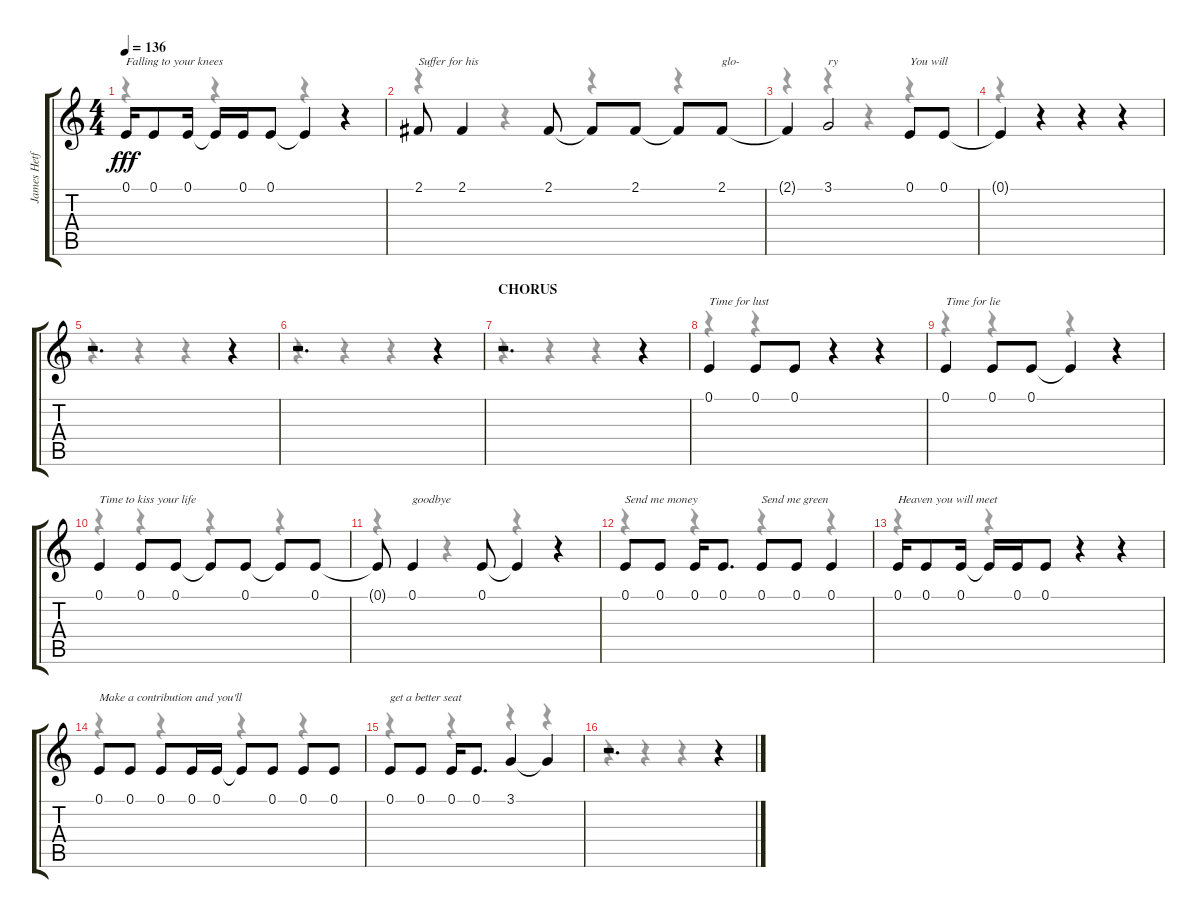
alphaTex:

\track ("James Hetfield (Vocals)" "James Hetf") {instrument baritonesax}
\staff {score tabs}
\tuning (E4 B3 G3 D3 A2 E2) {hide}
\voice
\ts (4 4)
\tempo 136
\clef g2
\ks c
0.1.16{txt "Falling to your knees" dy fff} 0.1.8 0.1.16 0.1{t}.16 0.1.16 0.1.8 0.1{t}.4 r.4 |
2.1.8{txt "Suffer for his"} 2.1.4 2.1.8 2.1{t}.8 2.1.8 2.1{t}.8 2.1.8{txt "glo-"} |
2.1{t}.4 3.1.2{txt "ry"} 0.1.8{txt "You will"} 0.1.8 |
0.1{t}.4 r.4 r.4 r.4 |
r.2{d} r.4 |
r.2{d} r.4 |
\section ("" "CHORUS")
r.2{d} r.4 |
0.1.4{txt "Time for lust"} 0.1.8 0.1.8 r.4 r.4 |
0.1.4{txt "Time for lie"} 0.1.8 0.1.8 0.1{t}.4 r.4 |
0.1.4{txt "Time to kiss your life"} 0.1.8 0.1.8 0.1{t}.8 0.1.8 0.1{t}.8 0.1.8 |
0.1{t}.8 0.1.4{txt "goodbye"} 0.1.8 0.1{t}.4 r.4 |
0.1.8{txt "Send me money"} 0.1.8 0.1.16 0.1.8{d} 0.1.8{txt "Send me green"} 0.1.8 0.1.4 |
0.1.16{txt "Heaven you will meet"} 0.1.8 0.1.16 0.1{t}.16 0.1.16 0.1.8 r.4 r.4 |
0.1.8{txt "Make a contribution and you'll"} 0.1.8 0.1.8 0.1.16 0.1.16 0.1{t}.8 0.1.8 0.1.8 0.1.8 |
0.1.8{txt "get a better seat"} 0.1.8 0.1.16 0.1.8{d} 3.1.4 3.1{t}.4 |
r.2{d} r.4
\voice
\clef g2
\ottava regular
\simile none
\ks c
r.4{dy f} r.4 r.4 r.4 |
r.4 r.4 r.4 r.4 |
r.4 r.4 r.4 r.4 |
r.4 r.4 r.4 r.4 |
r.4 r.4 r.4 r.4 |
r.4 r.4 r.4 r.4 |
r.4 r.4 r.4 r.4 |
r.4 r.4 r.4 r.4 |
r.4 r.4 r.4 r.4 |
r.4 r.4 r.4 r.4 |
r.4 r.4 r.4 r.4 |
r.4 r.4 r.4 r.4 |
r.4 r.4 r.4 r.4 |
r.4 r.4 r.4 r.4 |
r.4 r.4 r.4 r.4 |
r.4 r.4 r.4 r.4
